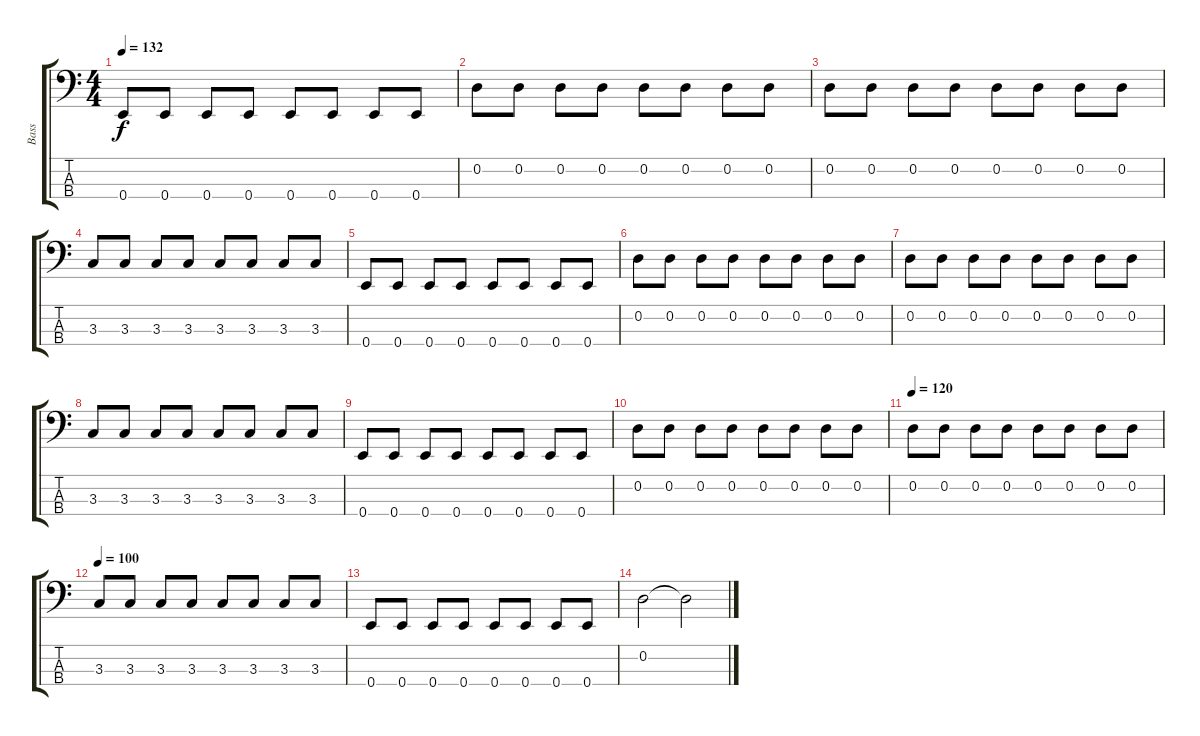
\track ("Bass" "Bass") {instrument electricbassfinger}
\staff {score tabs}
\tuning (G2 D2 A1 E1) {hide}
\ts (4 4)
\tempo 132
\clef f4
\ks c
0.4.8{dy f} 0.4.8 0.4.8 0.4.8 0.4.8 0.4.8 0.4.8 0.4.8 |
0.2.8 0.2.8 0.2.8 0.2.8 0.2.8 0.2.8 0.2.8 0.2.8 |
0.2.8 0.2.8 0.2.8 0.2.8 0.2.8 0.2.8 0.2.8 0.2.8 |
3.3.8 3.3.8 3.3.8 3.3.8 3.3.8 3.3.8 3.3.8 3.3.8 |
0.4.8 0.4.8 0.4.8 0.4.8 0.4.8 0.4.8 0.4.8 0.4.8 |
0.2.8 0.2.8 0.2.8 0.2.8 0.2.8 0.2.8 0.2.8 0.2.8 |
0.2.8 0.2.8 0.2.8 0.2.8 0.2.8 0.2.8 0.2.8 0.2.8 |
3.3.8 3.3.8 3.3.8 3.3.8 3.3.8 3.3.8 3.3.8 3.3.8 |
0.4.8 0.4.8 0.4.8 0.4.8 0.4.8 0.4.8 0.4.8 0.4.8 |
0.2.8 0.2.8 0.2.8 0.2.8 0.2.8 0.2.8 0.2.8 0.2.8 |
\tempo 120
0.2.8 0.2.8 0.2.8 0.2.8 0.2.8 0.2.8 0.2.8 0.2.8 |
\tempo 100
3.3.8 3.3.8 3.3.8 3.3.8 3.3.8 3.3.8 3.3.8 3.3.8 |
0.4.8 0.4.8 0.4.8 0.4.8 0.4.8 0.4.8 0.4.8 0.4.8 |
0.2.2 0.2{t}.2
